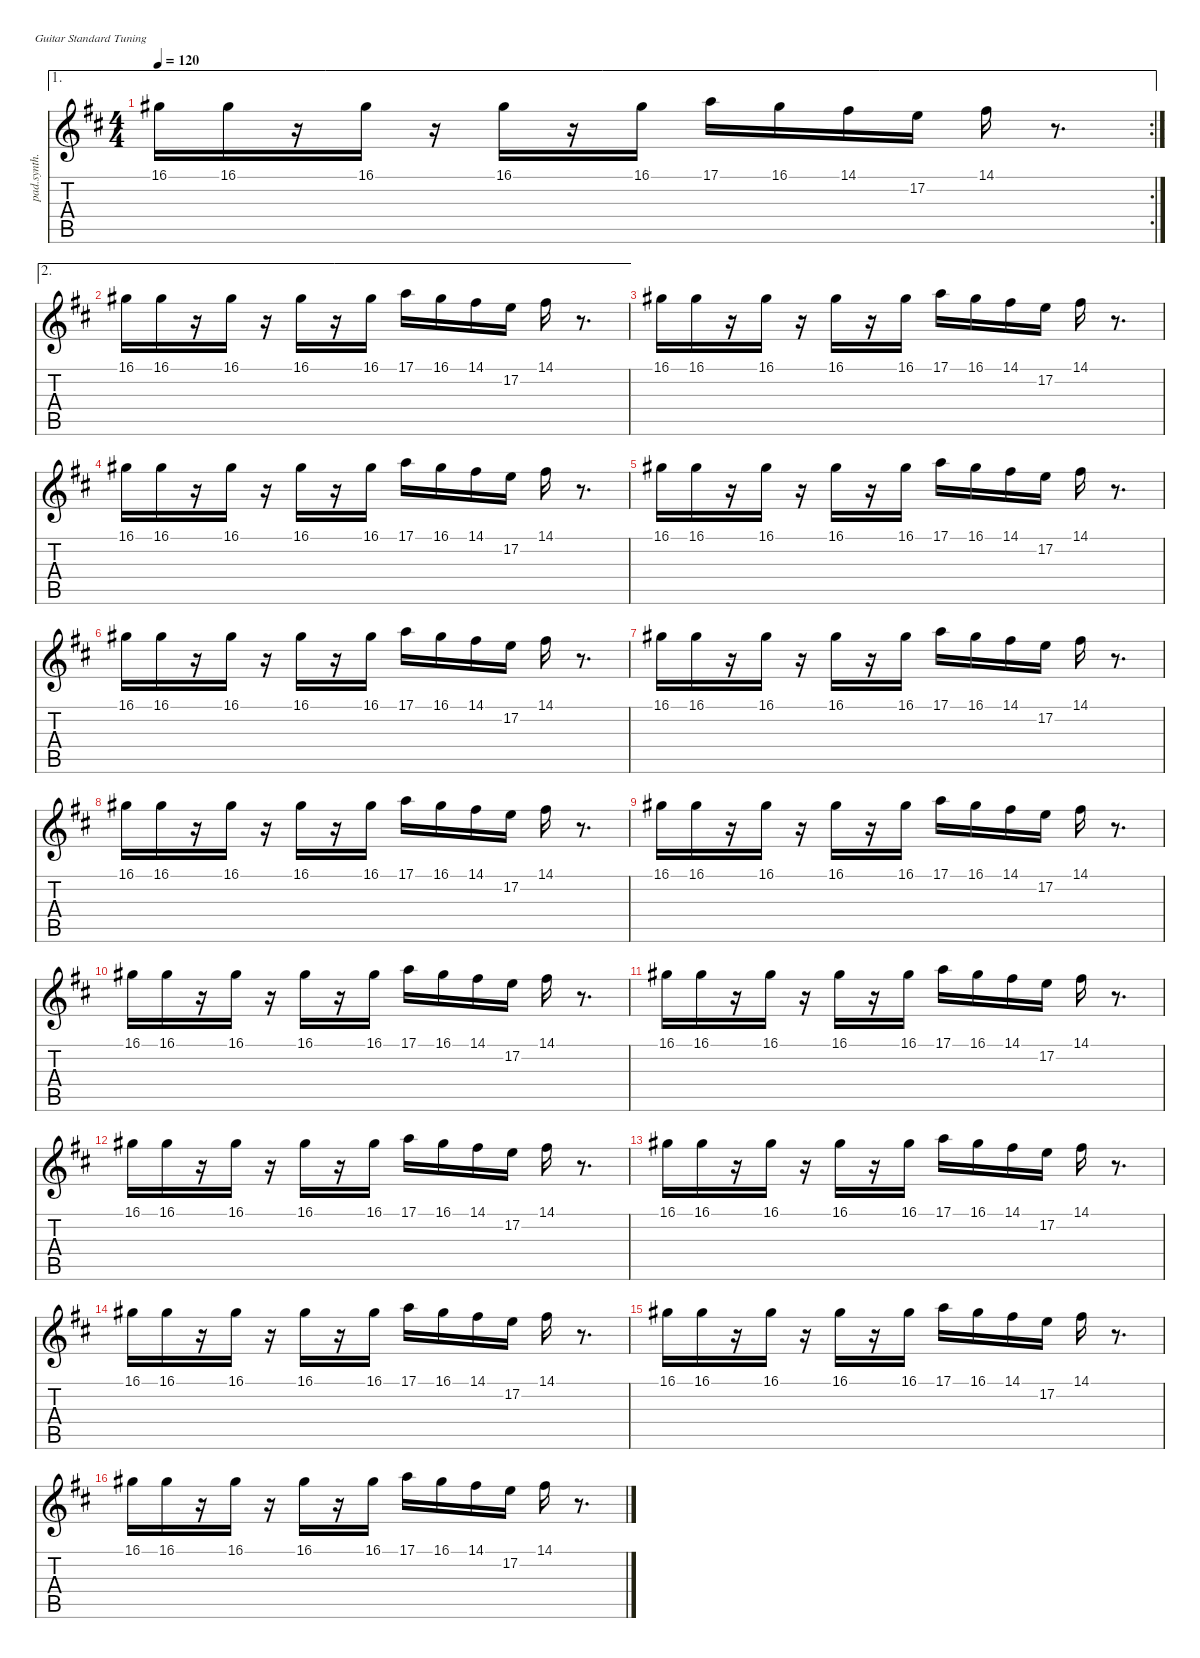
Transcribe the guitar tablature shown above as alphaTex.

\defaultSystemsLayout 4
\hideDynamics
\bracketExtendMode nobrackets
\otherSystemsTrackNameOrientation horizontal
\track ("Keyboard" "pad.synth.") {instrument pad1newage}
\staff {score tabs}
\tuning (E4 B3 G3 D3 A2 E2)
\ae 1
\rc 2
\ts (4 4)
\tempo 120
\clef g2
\ks d
16.1{acc #}.16{dy f} 16.1{acc #}.16 r.16 16.1{acc #}.16 r.16 16.1{acc #}.16 r.16 16.1{acc #}.16 17.1{acc forcenatural}.16 16.1{acc #}.16 14.1{acc #}.16 17.2{acc forcenatural}.16 14.1{acc #}.16 r.8{d} |
\ae 2
16.1{acc #}.16 16.1{acc #}.16 r.16 16.1{acc #}.16 r.16 16.1{acc #}.16 r.16 16.1{acc #}.16 17.1{acc forcenatural}.16 16.1{acc #}.16 14.1{acc #}.16 17.2{acc forcenatural}.16 14.1{acc #}.16 r.8{d} |
16.1{acc #}.16 16.1{acc #}.16 r.16 16.1{acc #}.16 r.16 16.1{acc #}.16 r.16 16.1{acc #}.16 17.1{acc forcenatural}.16 16.1{acc #}.16 14.1{acc #}.16 17.2{acc forcenatural}.16 14.1{acc #}.16 r.8{d} |
16.1{acc #}.16 16.1{acc #}.16 r.16 16.1{acc #}.16 r.16 16.1{acc #}.16 r.16 16.1{acc #}.16 17.1{acc forcenatural}.16 16.1{acc #}.16 14.1{acc #}.16 17.2{acc forcenatural}.16 14.1{acc #}.16 r.8{d} |
16.1{acc #}.16 16.1{acc #}.16 r.16 16.1{acc #}.16 r.16 16.1{acc #}.16 r.16 16.1{acc #}.16 17.1{acc forcenatural}.16 16.1{acc #}.16 14.1{acc #}.16 17.2{acc forcenatural}.16 14.1{acc #}.16 r.8{d} |
16.1{acc #}.16 16.1{acc #}.16 r.16 16.1{acc #}.16 r.16 16.1{acc #}.16 r.16 16.1{acc #}.16 17.1{acc forcenatural}.16 16.1{acc #}.16 14.1{acc #}.16 17.2{acc forcenatural}.16 14.1{acc #}.16 r.8{d} |
16.1{acc #}.16 16.1{acc #}.16 r.16 16.1{acc #}.16 r.16 16.1{acc #}.16 r.16 16.1{acc #}.16 17.1{acc forcenatural}.16 16.1{acc #}.16 14.1{acc #}.16 17.2{acc forcenatural}.16 14.1{acc #}.16 r.8{d} |
16.1{acc #}.16 16.1{acc #}.16 r.16 16.1{acc #}.16 r.16 16.1{acc #}.16 r.16 16.1{acc #}.16 17.1{acc forcenatural}.16 16.1{acc #}.16 14.1{acc #}.16 17.2{acc forcenatural}.16 14.1{acc #}.16 r.8{d} |
16.1{acc #}.16 16.1{acc #}.16 r.16 16.1{acc #}.16 r.16 16.1{acc #}.16 r.16 16.1{acc #}.16 17.1{acc forcenatural}.16 16.1{acc #}.16 14.1{acc #}.16 17.2{acc forcenatural}.16 14.1{acc #}.16 r.8{d} |
16.1{acc #}.16 16.1{acc #}.16 r.16 16.1{acc #}.16 r.16 16.1{acc #}.16 r.16 16.1{acc #}.16 17.1{acc forcenatural}.16 16.1{acc #}.16 14.1{acc #}.16 17.2{acc forcenatural}.16 14.1{acc #}.16 r.8{d} |
16.1{acc #}.16 16.1{acc #}.16 r.16 16.1{acc #}.16 r.16 16.1{acc #}.16 r.16 16.1{acc #}.16 17.1{acc forcenatural}.16 16.1{acc #}.16 14.1{acc #}.16 17.2{acc forcenatural}.16 14.1{acc #}.16 r.8{d} |
16.1{acc #}.16 16.1{acc #}.16 r.16 16.1{acc #}.16 r.16 16.1{acc #}.16 r.16 16.1{acc #}.16 17.1{acc forcenatural}.16 16.1{acc #}.16 14.1{acc #}.16 17.2{acc forcenatural}.16 14.1{acc #}.16 r.8{d} |
16.1{acc #}.16 16.1{acc #}.16 r.16 16.1{acc #}.16 r.16 16.1{acc #}.16 r.16 16.1{acc #}.16 17.1{acc forcenatural}.16 16.1{acc #}.16 14.1{acc #}.16 17.2{acc forcenatural}.16 14.1{acc #}.16 r.8{d} |
16.1{acc #}.16 16.1{acc #}.16 r.16 16.1{acc #}.16 r.16 16.1{acc #}.16 r.16 16.1{acc #}.16 17.1{acc forcenatural}.16 16.1{acc #}.16 14.1{acc #}.16 17.2{acc forcenatural}.16 14.1{acc #}.16 r.8{d} |
16.1{acc #}.16 16.1{acc #}.16 r.16 16.1{acc #}.16 r.16 16.1{acc #}.16 r.16 16.1{acc #}.16 17.1{acc forcenatural}.16 16.1{acc #}.16 14.1{acc #}.16 17.2{acc forcenatural}.16 14.1{acc #}.16 r.8{d} |
16.1{acc #}.16 16.1{acc #}.16 r.16 16.1{acc #}.16 r.16 16.1{acc #}.16 r.16 16.1{acc #}.16 17.1{acc forcenatural}.16 16.1{acc #}.16 14.1{acc #}.16 17.2{acc forcenatural}.16 14.1{acc #}.16 r.8{d}
